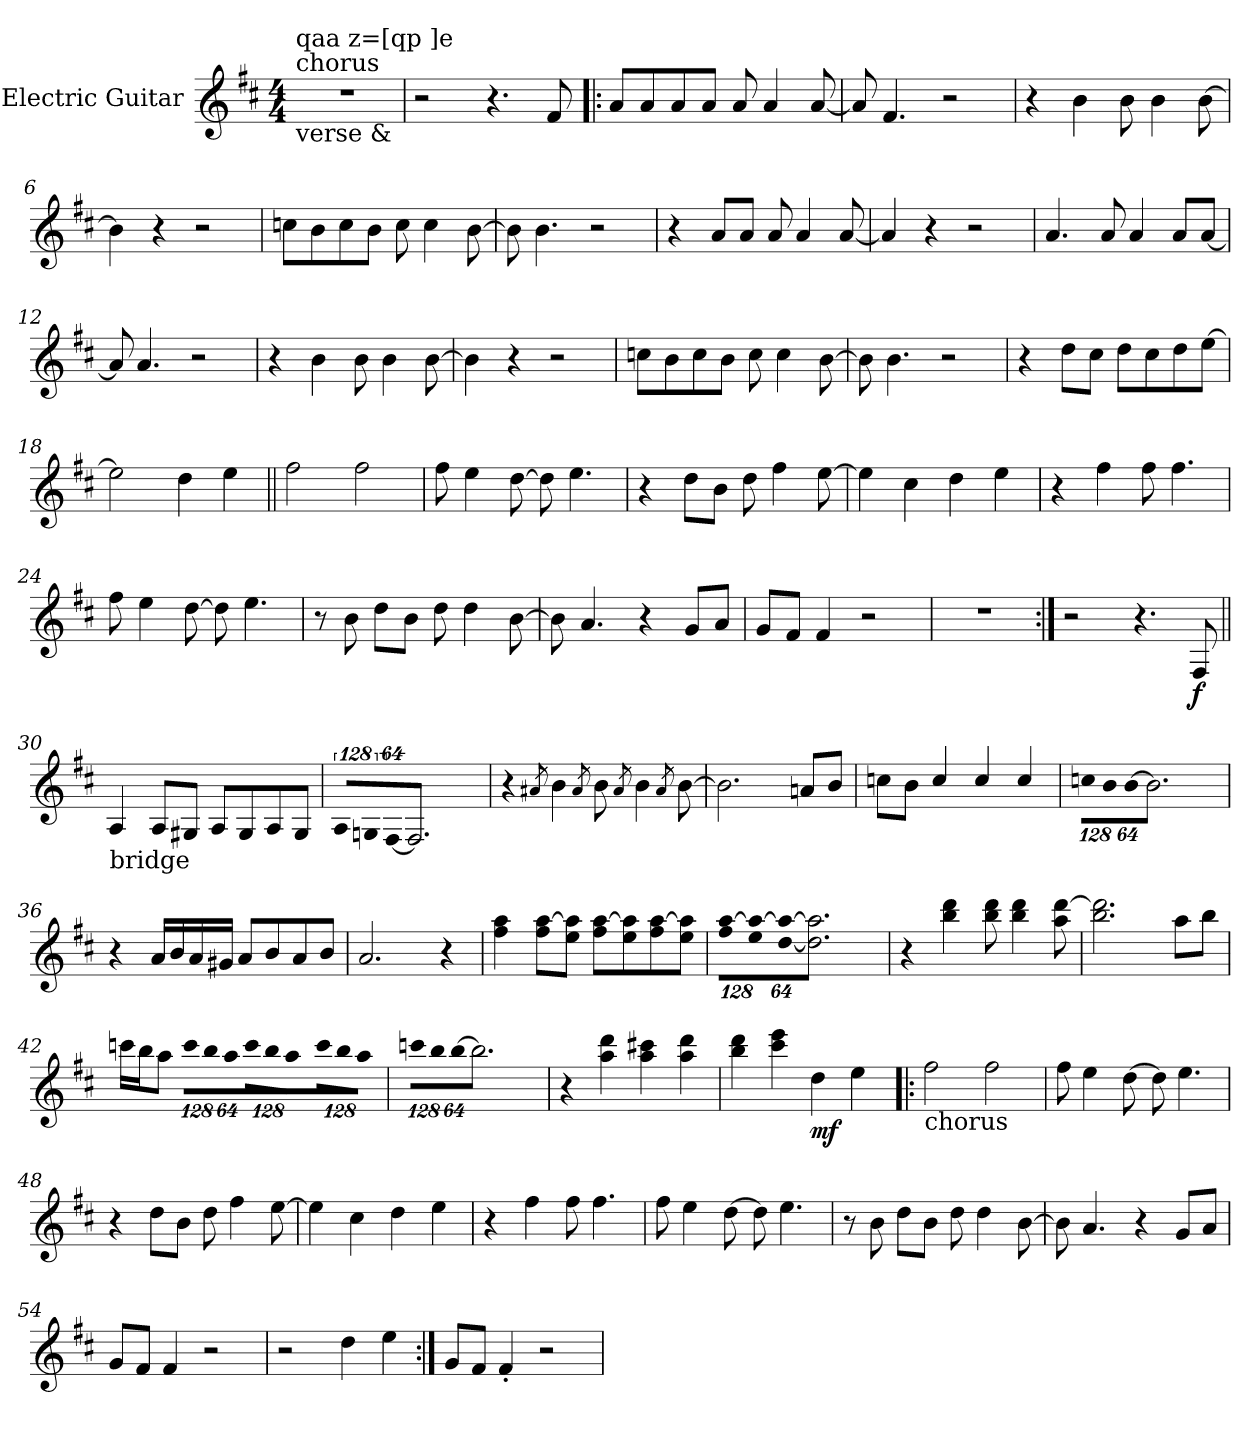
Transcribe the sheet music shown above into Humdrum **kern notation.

**kern	**dynam
*part1	*part1
*staff1	*staff1
*I"Electric Guitar	*
*I'E. Gtr.	*
!!LO:PB:g=z
*clefG2	*
*ITrd7c12	*
*k[f#c#]	*
*D:	*
*M4/4	*
*MM125	*
=1	=1
!LO:TX:b:t=verse &	!
!LO:TX:t=chorus	!
!LO:TX:a:t=qaa z=[qp  ]e	!
1r	.
=2	=2
2r	.
4.r	.
8F#i/	.
=3!|:	=3!|:
8Ai/L	.
8Ai/	.
8Ai/	.
8Ai/J	.
8Ai/	.
4Ai/	.
[<8Ai/	.
=4	=4
8Ai/]	.
4.F#i/	.
2r	.
=5	=5
4r	.
4Bi\	.
8Bi\	.
4Bi\	.
[>8Bi\	.
!!LO:LB:g=z
=6	=6
4Bi\]	.
4r	.
2r	.
=7	=7
8cni\L	.
8Bi\	.
8ci\	.
8Bi\J	.
8ci\	.
4ci\	.
[>8Bi\	.
=8	=8
8Bi\]	.
4.Bi\	.
2r	.
=9	=9
4r	.
8Ai/L	.
8Ai/J	.
8Ai/	.
4Ai/	.
[<8Ai/	.
=10	=10
4Ai/]	.
4r	.
2r	.
!!LO:LB:g=z
=11	=11
4.Ai/	.
8Ai/	.
4Ai/	.
8Ai/L	.
[<8Ai/J	.
=12	=12
8Ai/]	.
4.Ai/	.
2r	.
=13	=13
4r	.
4Bi\	.
8Bi\	.
4Bi\	.
[>8Bi\	.
=14	=14
4Bi\]	.
4r	.
2r	.
=15	=15
8cni\L	.
8Bi\	.
8ci\	.
8Bi\J	.
8ci\	.
4ci\	.
[>8Bi\	.
!!LO:LB:g=z
=16	=16
8Bi\]	.
4.Bi\	.
2r	.
=17	=17
4r	.
8di\L	.
8c#i\J	.
8di\L	.
8c#i\	.
8di\	.
[>8ei\J	.
=18	=18
2ei\]	.
4di\	.
4ei\	.
=19||	=19||
2f#i\	.
2f#i\	.
=20	=20
8f#i\	.
4ei\	.
[>8di\	.
8di\]	.
4.ei\	.
!!LO:LB:g=z
=21	=21
4r	.
8di\L	.
8Bi\J	.
8di\	.
4f#i\	.
[>8ei\	.
=22	=22
4ei\]	.
4c#i\	.
4di\	.
4ei\	.
=23	=23
4r	.
4f#i\	.
8f#i\	.
4.f#i\	.
=24	=24
8f#i\	.
4ei\	.
[>8di\	.
8di\]	.
4.ei\	.
!!LO:LB:g=z
=25	=25
8r	.
8Bi\	.
8di\L	.
8Bi\J	.
8di\	.
4di\	.
[>8Bi\	.
=26	=26
8Bi\]	.
4.Ai/	.
4r	.
8Gi/L	.
8Ai/J	.
=27	=27
8Gi/L	.
8F#i/J	.
4F#i/	.
2r	.
=28	=28
1r	.
=29:|!	=29:|!
2r	.
4.r	.
8FF#i/	f
!!LO:LB:g=z
=30||	=30||
!LO:TX:b:t=bridge	!
4AAi/	.
8AAi/L	.
8GG#Xi/J	.
8AAi/L	.
8GG#i/	.
8AAi/	.
8GG#i/J	.
=31	=31
!LO:N:vis=8	!
1024%85AAi/L	.
!LO:N:vis=8	!
1024%85GGni/	.
!LO:N:vis=8	!
[<512%43FF#i/J	.
2.FF#i/]	.
=32	=32
4r	.
8qA#Xi/	.
4Bi\	.
8qA#i/	.
8Bi\	.
8qA#i/	.
4Bi\	.
8qA#i/	.
[>8Bi\	.
=33	=33
2.Bi\]	.
8Ani/L	.
8Bi/J	.
=34	=34
8cni\L	.
8Bi\J	.
4ci/	.
4ci/	.
4ci/	.
=35	=35
*Xbrackettup	*
!LO:N:vis=8	!
1024%85cni\L	.
!LO:N:vis=8	!
1024%85Bi\	.
!LO:N:vis=8	!
[>512%43Bi\J	.
2.Bi\]	.
!!LO:LB:g=z
=36	=36
4r	.
16Ai/LL	.
16Bi/	.
16Ai/	.
16G#Xi/JJ	.
8Ai/L	.
8Bi/	.
8Ai/	.
8Bi/J	.
=37	=37
2.Ai/	.
4r	.
=38	=38
4f#i\ 4ai	.
8f#i\ [>8aiL	.
8ei\ 8ai]J	.
8f#i\ [>8aiL	.
8ei\ 8ai]	.
8f#i\ [>8ai	.
8ei\ 8ai]J	.
=39	=39
!LO:N:vis=8	!
1024%85f#i\ [>1024%85aiL	.
!LO:N:vis=8	!
1024%85ei\ 1024%85ai_>	.
!LO:N:vis=8	!
[<512%43di\ 512%43ai_>J	.
2.di\] 2.ai]	.
=40	=40
4r	.
4bi\ 4ddi	.
8bi\ 8ddi	.
4bi\ 4ddi	.
8ai\ [>8ddi	.
!!LO:LB:g=z
=41	=41
2.bi\ 2.ddi]	.
8ai\L	.
8bi\J	.
=42	=42
16ccni\LL	.
16bi\J	.
8ai\J	.
!LO:N:vis=8	!
1024%85cci\L	.
!LO:N:vis=8	!
1024%85bi\	.
!LO:N:vis=8	!
512%43ai\J	.
!LO:N:vis=8	!
1024%85cci\L	.
!LO:N:vis=8	!
1024%85bi\	.
!LO:N:vis=8	!
512%43ai\J	.
!LO:N:vis=8	!
1024%85cci\L	.
!LO:N:vis=8	!
1024%85bi\	.
!LO:N:vis=8	!
512%43ai\J	.
=43	=43
!LO:N:vis=8	!
1024%85ccni\L	.
!LO:N:vis=8	!
1024%85bi\	.
!LO:N:vis=8	!
[>512%43bi\J	.
2.bi\]	.
=44	=44
4r	.
4ai\ 4ddi	.
4ai\ 4cc#Xi	.
4ai\ 4ddi	.
=45	=45
4bi\ 4ddi	.
4cc#i\ 4eei	.
4di\	mf
4ei\	.
!!LO:PB:g=z
=46!|:	=46!|:
!LO:TX:b:t=chorus	!
2f#i\	.
2f#i\	.
=47	=47
8f#i\	.
4ei\	.
[>8di\	.
8di\]	.
4.ei\	.
=48	=48
4r	.
8di\L	.
8Bi\J	.
8di\	.
4f#i\	.
[>8ei\	.
=49	=49
4ei\]	.
4c#i\	.
4di\	.
4ei\	.
=50	=50
4r	.
4f#i\	.
8f#i\	.
4.f#i\	.
=51	=51
8f#i\	.
4ei\	.
[>8di\	.
8di\]	.
4.ei\	.
!!LO:LB:g=z
=52	=52
8r	.
8Bi\	.
8di\L	.
8Bi\J	.
8di\	.
4di\	.
[>8Bi\	.
=53	=53
8Bi\]	.
4.Ai/	.
4r	.
8Gi/L	.
8Ai/J	.
=54	=54
8Gi/L	.
8F#i/J	.
4F#i/	.
2r	.
=55	=55
2r	.
4di\	.
4ei\	.
=56:|!	=56:|!
8Gi/L	.
8F#i/J	.
4F#'i/	.
2r	.
=	=
*-	*-
